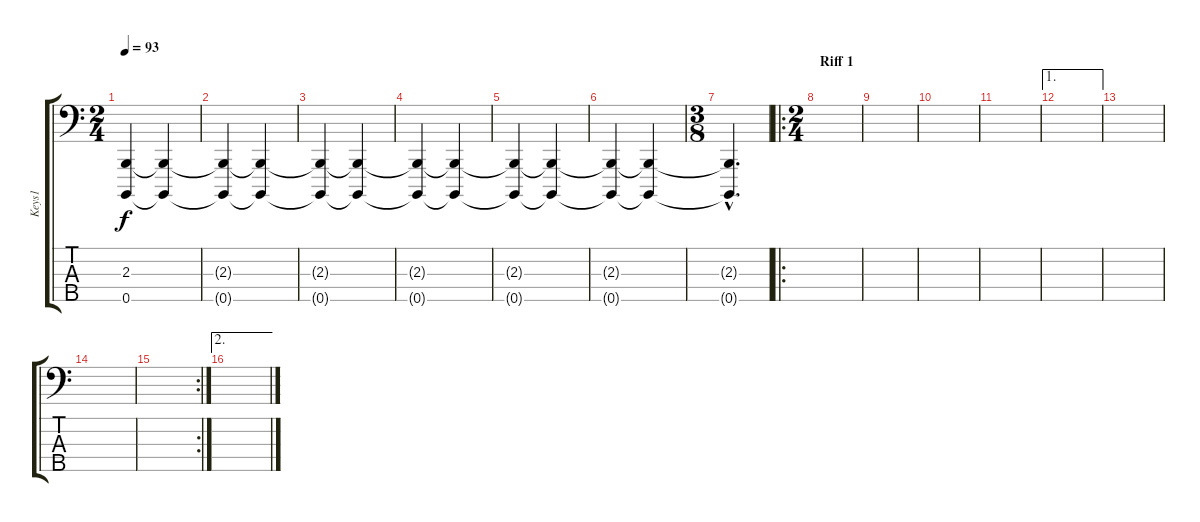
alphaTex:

\track ("Keys1" "Keys1") {instrument stringensemble1}
\staff {score tabs}
\tuning (G2 D2 A1 E1 B0) {hide}
\ts (2 4)
\tempo 93
\clef f4
\ks c
(2.3{t} 0.5{t}).4{dy f} (2.3{t} 0.5{t}).4 |
(2.3{t} 0.5{t}).4 (2.3{t} 0.5{t}).4 |
(2.3{t} 0.5{t}).4 (2.3{t} 0.5{t}).4 |
(2.3{t} 0.5{t}).4 (2.3{t} 0.5{t}).4 |
(2.3{t} 0.5{t}).4 (2.3{t} 0.5{t}).4 |
(2.3{t} 0.5{t}).4 (2.3{t} 0.5{t}).4 |
\ts (3 8)
(2.3{hac t} 0.5{hac t}).4{d} |
\ro
\ts (2 4)
\section ("" "Riff 1")
|
|
|
|
\ae 1
|
|
|
\rc 2
|
\ae 2
